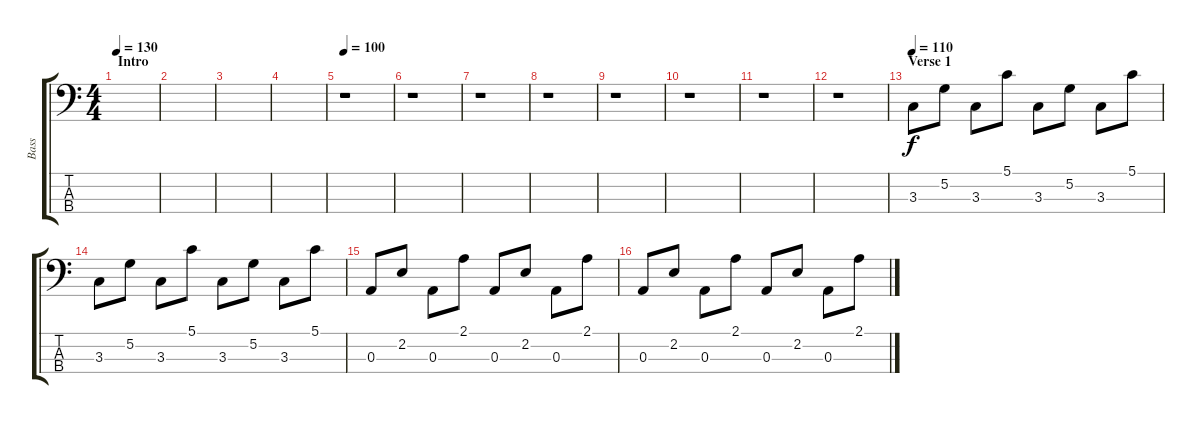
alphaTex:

\track ("Bass" "Bass") {instrument electricbassfinger}
\staff {score tabs}
\tuning (G2 D2 A1 E1) {hide}
\ts (4 4)
\section ("" "Intro")
\tempo 130
\tempo 90
\tempo 130
\clef f4
\ks c
|
|
|
|
\tempo 100
r.1 |
r.1 |
r.1 |
r.1 |
r.1 |
r.1 |
r.1 |
r.1 |
\section ("" "Verse 1")
\tempo 110
3.3.8 5.2.8 3.3.8 5.1.8 3.3.8 5.2.8 3.3.8 5.1.8 |
3.3.8 5.2.8 3.3.8 5.1.8 3.3.8 5.2.8 3.3.8 5.1.8 |
0.3.8 2.2.8 0.3.8 2.1.8 0.3.8 2.2.8 0.3.8 2.1.8 |
0.3.8 2.2.8 0.3.8 2.1.8 0.3.8 2.2.8 0.3.8 2.1.8
